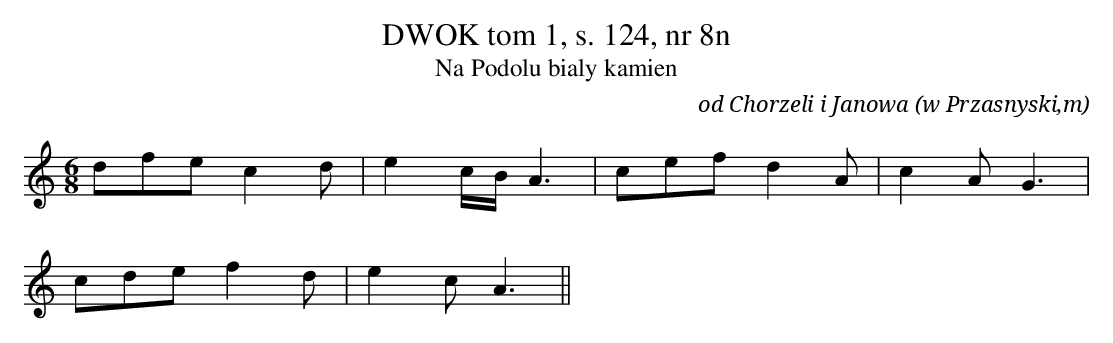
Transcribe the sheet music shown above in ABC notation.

X:1
T: DWOK tom 1, s. 124, nr 8n
T: Na Podolu bialy kamien
O: od Chorzeli i Janowa (w Przasnyski‚m)
M: 6/8
L: 1/16
K: C
d2f2e2c4d2 | e4cBA6 | c2e2f2d4A2 | c4A2G6 |
c2d2e2f4d2 | e4c2A6||
